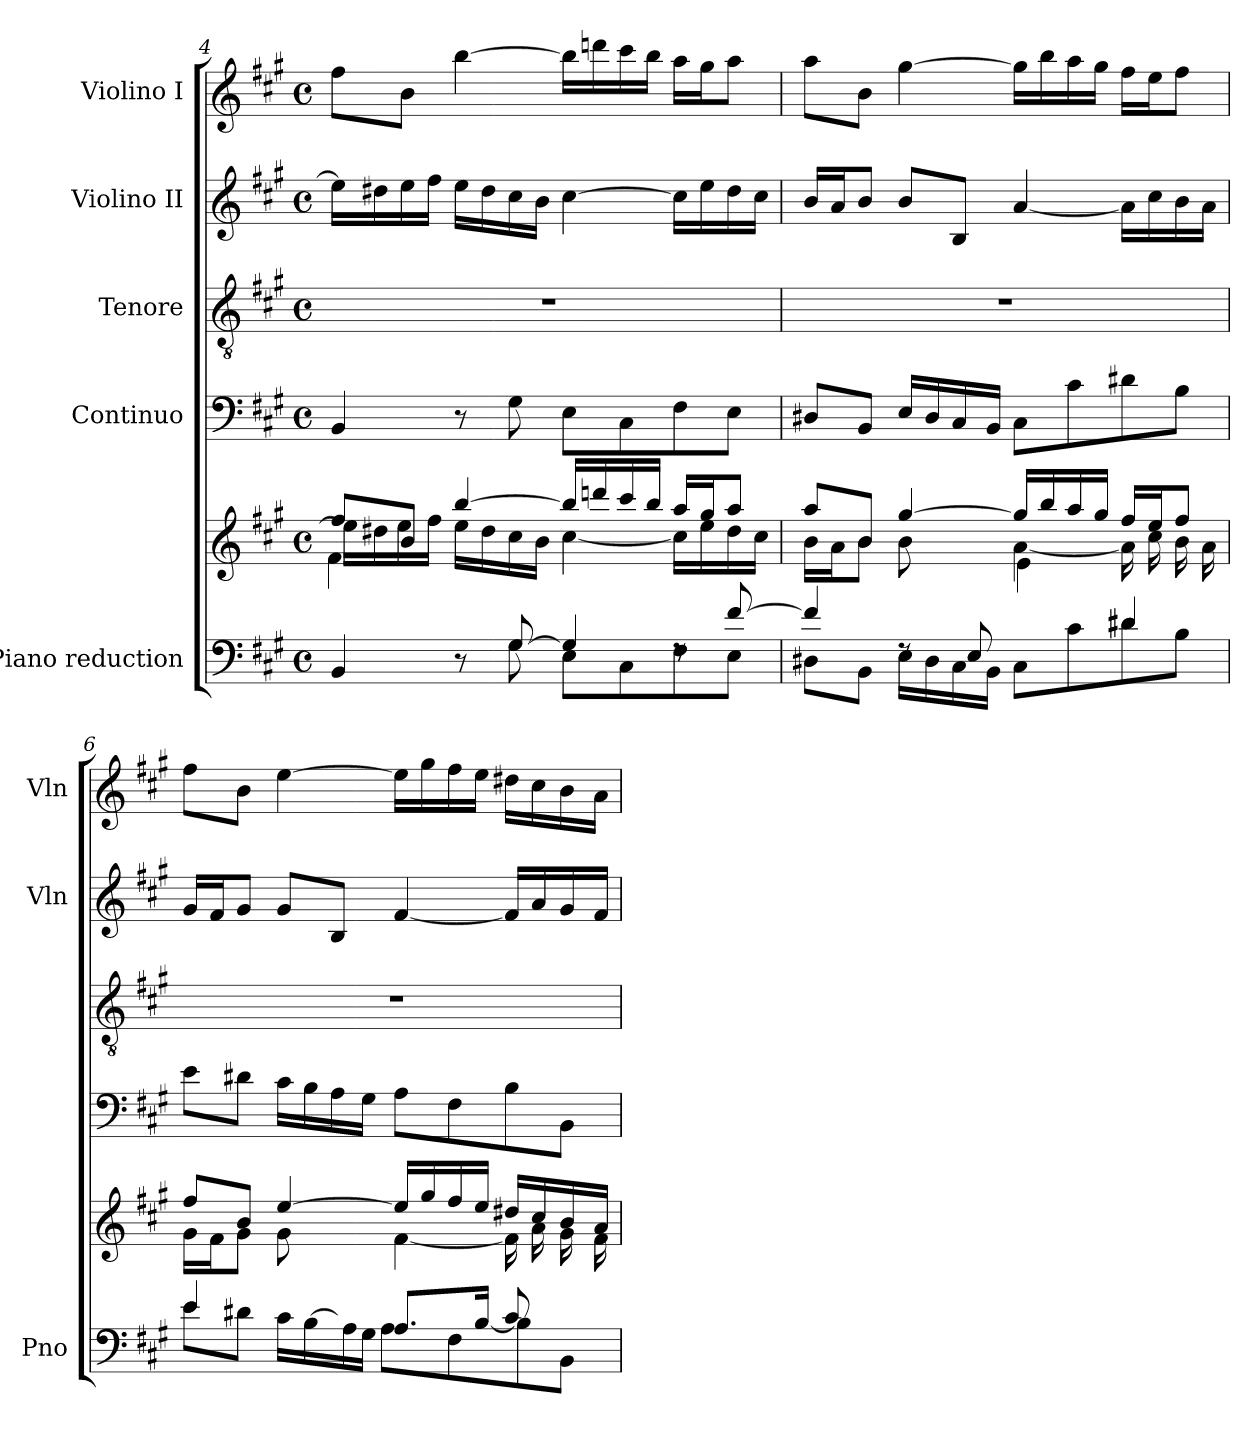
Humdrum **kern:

**kern	**kern	**kern	**kern	**kern	**kern
*part5	*part5	*part4	*part3	*part2	*part1
*staff6	*staff5	*staff4	*staff3	*staff2	*staff1
*I"Piano reduction	*	*I"Continuo	*I"Tenore	*I"Violino II	*I"Violino I
*I'Pno	*	*	*	*I'Vln	*I'Vln
!!LO:LB:g=z
*clefF4	*clefG2	*clefF4	*clefGv2	*clefG2	*clefG2
*k[f#c#g#]	*k[f#c#g#]	*k[f#c#g#]	*k[f#c#g#]	*k[f#c#g#]	*k[f#c#g#]
*M4/4	*M4/4	*M4/4	*M4/4	*M4/4	*M4/4
*met(c)	*met(c)	*met(c)	*met(c)	*met(c)	*met(c)
=4	=4	=4	=4	=4	=4
*^	*^	*	*	*	*
*	*	*	*^	*	*	*	*
4ryy	4BB/	8ff#/L	16ee\LL]	4f#\	4BB/	1r	16ee\LL]	8ff#\L
.	.	.	16dd#X\	.	.	.	16dd#X\	.
.	.	8b/J	16ee\	.	.	.	16ee\	8b\J
.	.	.	16ff#\JJ	.	.	.	16ff#\JJ	.
8r	8ryy	[4bb/	16ee\LL	2.ryy	8r	.	16ee\LL	[4bb\
.	.	.	16dd#\	.	.	.	16dd#\	.
[8G#/	8G#\	.	16cc#\	.	8G#\	.	16cc#\	.
.	.	.	16b\JJ	.	.	.	16b\JJ	.
4G#/]	8E\L	16bb/LL]	[4cc#\	.	8E\L	.	[4cc#\	16bb\LL]
.	.	16dddn/	.	.	.	.	.	16dddn\
.	8C#\	16ccc#/	.	.	8C#\	.	.	16ccc#\
.	.	16bb/JJ	.	.	.	.	.	16bb\JJ
8rF	8F#\	16aa/LL	16cc#\LL]	.	8F#\	.	16cc#\LL]	16aa\LL
.	.	16gg#/J	16ee\	.	.	.	16ee\	16gg#\J
[8f#/	8E\J	8aa/J	16dd#\	.	8E\J	.	16dd#\	8aa\J
.	.	.	16cc#\JJ	.	.	.	16cc#\JJ	.
=5	=5	=5	=5	=5	=5	=5	=5	=5
*	*^	*	*	*	*	*	*	*
4.ryy	4f#/]	8D#X\L	8aa/L	16b\LL	2ryy	8D#X/L	1r	16b/LL	8aa\L
.	.	.	.	16a\J	.	.	.	16a/J	.
.	.	8BB\J	8b/J	8b\J	.	8BB/J	.	8b/J	8b\J
.	8rF	16E\LL	[4gg#/	8b\L	.	16E/LL	.	8b/L	[4gg#\
.	.	16D#\	.	.	.	16D#/	.	.	.
8B/J	8E/	16C#\	.	8ryy	.	16C#/	.	8B/J	.
.	.	16BB\JJ	.	.	.	16BB/JJ	.	.	.
2ryy	4ryy	8C#\L	16gg#/LL]	[4a\	4e\	8C#\L	.	[4a/	16gg#\LL]
.	.	.	16bb/	.	.	.	.	.	16bb\
.	.	8c#\	16aa/	.	.	8c#\	.	.	16aa\
.	.	.	16gg#/JJ	.	.	.	.	.	16gg#\JJ
.	4d#X/	8d#\	16ff#/LL	16a\LL]	4ryy	8d#X\	.	16a\LL]	16ff#\LL
.	.	.	16ee/J	16cc#\	.	.	.	16cc#\	16ee\J
.	.	8B\J	8ff#/J	16b\	.	8B\J	.	16b\	8ff#\J
.	.	.	.	16a\JJ	.	.	.	16a\JJ	.
=6	=6	=6	=6	=6	=6	=6	=6	=6	=6
4.ryy	4e/	8e\L	8ff#/L	16g#\LL	2..ryy	8e\L	1r	16g#/LL	8ff#\L
.	.	.	.	16f#\J	.	.	.	16f#/J	.
.	.	8d#X\J	8b/J	8g#\J	.	8d#X\J	.	8g#/J	8b\J
.	4ryy	16c#\LL	[4ee/	8g#\L	.	16c#\LL	.	8g#/L	[4ee\
.	.	[16B\	.	.	.	16B\	.	.	.
8B/J]	.	16A\	.	8ryy	.	16A\	.	8B/J	.
.	.	16G#\JJ	.	.	.	16G#\JJ	.	.	.
2ryy	8.A/L	8A\L	16ee/LL]	[4f#\	.	8A\L	.	[4f#/	16ee\LL]
.	.	.	16gg#/	.	.	.	.	.	16gg#\
.	.	8F#\	16ff#/	.	.	8F#\	.	.	16ff#\
.	[16B/Jk	.	16ee/JJ	.	.	.	.	.	16ee\JJ
.	8c#/L	8B\]	16dd#X/LL	16f#\LL]	.	8B\	.	16f#/LL]	16dd#X\LL
.	.	.	16cc#/	16a\	.	.	.	16a/	16cc#\
.	8ryy	8BB\J	16b/	16g#\	8d#X\J	8BB\J	.	16g#/	16b\
.	.	.	16a/JJ	16f#\JJ	.	.	.	16f#/JJ	16a\JJ
*v	*v	*v	*	*	*	*	*	*	*
*	*v	*v	*v	*	*	*	*
=	=	=	=	=	=
*-	*-	*-	*-	*-	*-
